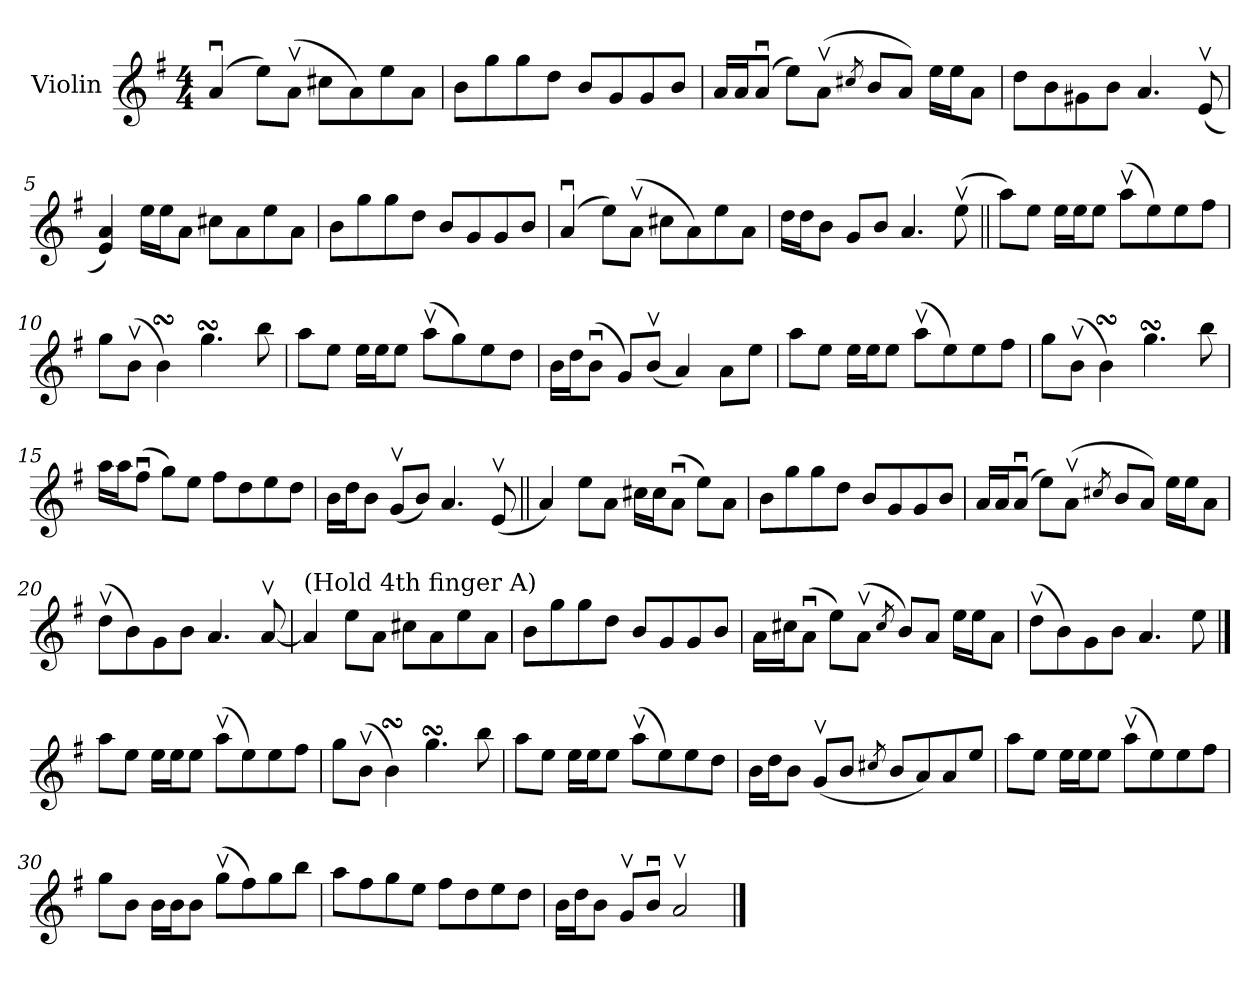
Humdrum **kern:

**kern
*part1
*staff1
*I"Violin
*I'Vln.
*clefG2
*k[f#]
*M4/4
=1
(>4au/
8ee\L)
(>8av\J
8cc#X\L
8a\)
8ee\
8a\J
=2
8b\L
8gg\
8gg\
8dd\J
8b/L
8g/
8g/
8b/J
=3
16a/LL
16a/J
(>8au/J
8ee\L)
(>8av\J
8qcc#X/
8b/L
8a/J)
16ee\LL
16ee\J
8a\J
=4
8dd\L
8b\
8g#X\
8b\J
4.a/
(<8ev/
!!LO:LB:g=z
=5
4e/ 4a/)
16ee\LL
16ee\J
8a\J
8cc#X\L
8a\
8ee\
8a\J
=6
8b\L
8gg\
8gg\
8dd\J
8b/L
8g/
8g/
8b/J
=7
(>4au/
8ee\L)
(>8av\J
8cc#X\L
8a\)
8ee\
8a\J
=8
16dd\LL
16dd\J
8b\J
8g/L
8b/J
4.a/
(>8eev\
=9||
8aa\L)
8ee\J
16ee\LL
16ee\J
8ee\J
(>8aav\L
8ee\)
8ee\
8ff#\J
!!LO:LB:g=z
=10
8gg\L
(>8bv\J
4bsSsS\)
4.ggsSSs\
8bb\
=11
8aa\L
8ee\J
16ee\LL
16ee\J
8ee\J
(>8aav\L
8gg\)
8ee\
8dd\J
=12
16b\LL
16dd\J
(>8bu\J
8g/L)
(<8bv/J
4a/)
8a\L
8ee\J
=13
8aa\L
8ee\J
16ee\LL
16ee\J
8ee\J
(>8aav\L
8ee\)
8ee\
8ff#\J
=14
8gg\L
(>8bv\J
4bsSsS\)
4.ggsSSs\
8bb\
!!LO:LB:g=z
=15
16aa\LL
16aa\J
(>8ff#u\J
8gg\L)
8ee\J
8ff#\L
8dd\
8ee\
8dd\J
=16
16b\LL
16dd\J
8b\J
(<8gv/L
8b/J)
4.a/
(<8ev/
=17||
4a/)
8ee\L
8a\J
16cc#X\LL
16cc#\J
(>8au\J
8ee\L)
8a\J
=18
8b\L
8gg\
8gg\
8dd\J
8b/L
8g/
8g/
8b/J
!!LO:LB:g=z
=19
16a/LL
16a/J
(>8au/J
8ee\L)
(>8av\J
8qcc#X/
8b/L
8a/J)
16ee\LL
16ee\J
8a\J
=20
(>8ddv\L
8b\)
8g\
8b\J
4.a/
[8av/
=21
!LO:TX:a:t=(Hold 4th finger A)
4a/]
8ee\L
8a\J
8cc#X\L
8a\
8ee\
8a\J
=22
8b\L
8gg\
8gg\
8dd\J
8b/L
8g/
8g/
8b/J
!!LO:LB:g=z
=23
16a\LL
16cc#X\J
(>8au\J
8ee\L)
(>8av\J
8qcc#/
8b/L)
8a/J
16ee\LL
16ee\J
8a\J
=24
(>8ddv\L
8b\)
8g\
8b\J
4.a/
8ee\
==25
8aa\L
8ee\J
16ee\LL
16ee\J
8ee\J
(>8aav\L
8ee\)
8ee\
8ff#\J
=26
8gg\L
(>8bv\J
4bsSsS\)
4.ggsSSs\
8bb\
=27
8aa\L
8ee\J
16ee\LL
16ee\J
8ee\J
(>8aav\L
8ee\)
8ee\
8dd\J
!!LO:LB:g=z
=28
16b\LL
16dd\J
8b\J
(<8gv/L
8b/J
8qcc#X/
8b/L
8a/)
8a/
8ee/J
=29
8aa\L
8ee\J
16ee\LL
16ee\J
8ee\J
(>8aav\L
8ee\)
8ee\
8ff#\J
=30
8gg\L
8b\J
16b\LL
16b\J
8b\J
(>8ggv\L
8ff#\)
8gg\
8bb\J
=31
8aa\L
8ff#\
8gg\
8ee\J
8ff#\L
8dd\
8ee\
8dd\J
=32
16b\LL
16dd\J
8b\J
8gv/L
8bu/J
2av/
==
*-
